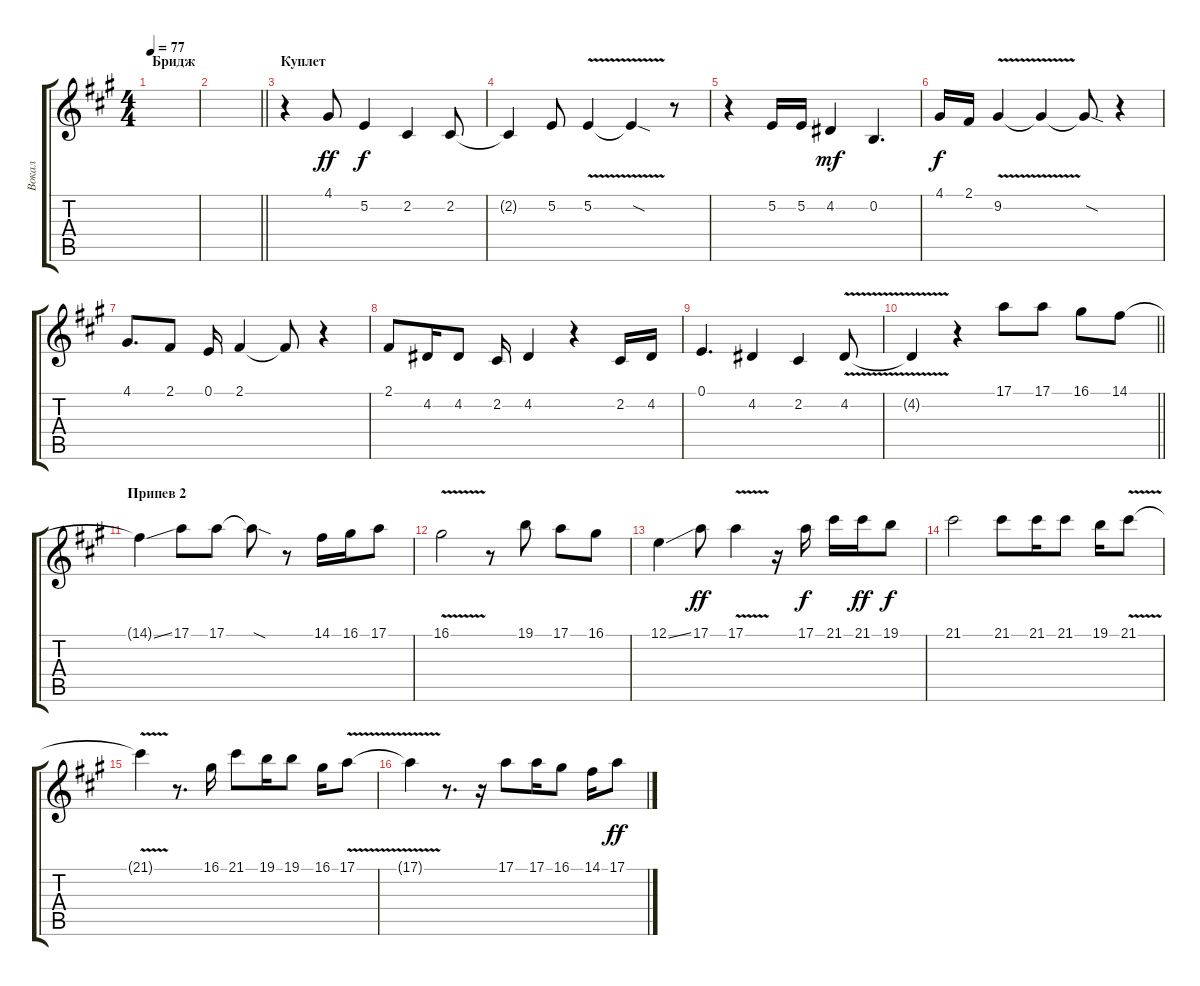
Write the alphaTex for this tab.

\track ("Вокал" "Вокал") {instrument baritonesax}
\staff {score tabs}
\tuning (E4 B3 G3 D3 A2 E2) {hide}
\ts (4 4)
\section ("" "Бридж")
\tempo 77
\clef g2
\ks f#minor
|
\barLineRight lightlight
|
\section ("" "Куплет")
r.4 4.1.8{dy ff} 5.2.4{dy f} 2.2.4 2.2.8 |
2.2{t}.4 5.2.8 5.2{v}.4 5.2{sod t}.4 r.8 |
r.4 5.2.16 5.2.16 4.2.4{dy mf} 0.2.4{d} |
4.1.16{dy f} 2.1.16 9.2{v}.4 9.2{t}.4 9.2{sod t}.8 r.4 |
4.1.8{d} 2.1.8 0.1.16 2.1.4 2.1{t}.8 r.4 |
2.1.8 4.2.16 4.2.8 2.2.16 4.2.4 r.4 2.2.16 4.2.16 |
0.1.4{d} 4.2.4 2.2.4 4.2{v}.8 |
\barLineRight lightlight
4.2{t}.4 r.4 17.1.8{instrument baritonesax} 17.1.8 16.1.8 14.1.8 |
\section ("" "Припев 2")
14.1{ss t}.4 17.1.8 17.1.8 17.1{sod t}.8 r.8 14.1.16 16.1.16 17.1.8 |
16.1{v}.2 r.8 19.1.8 17.1.8 16.1.8 |
12.1{ss}.4 17.1.8{dy ff} 17.1{v}.4 r.16 17.1.16{dy f} 21.1.16 21.1.16{dy ff} 19.1.8{dy f} |
21.1.2 21.1.8 21.1.16 21.1.8 19.1.16 21.1{v}.8 |
21.1{t}.4 r.8{d} 16.1.16 21.1.8 19.1.16 19.1.8 16.1.16 17.1{v}.8 |
17.1{t}.4 r.8{d} r.16 17.1.8 17.1.16 16.1.8 14.1.16 17.1.8{dy ff}
